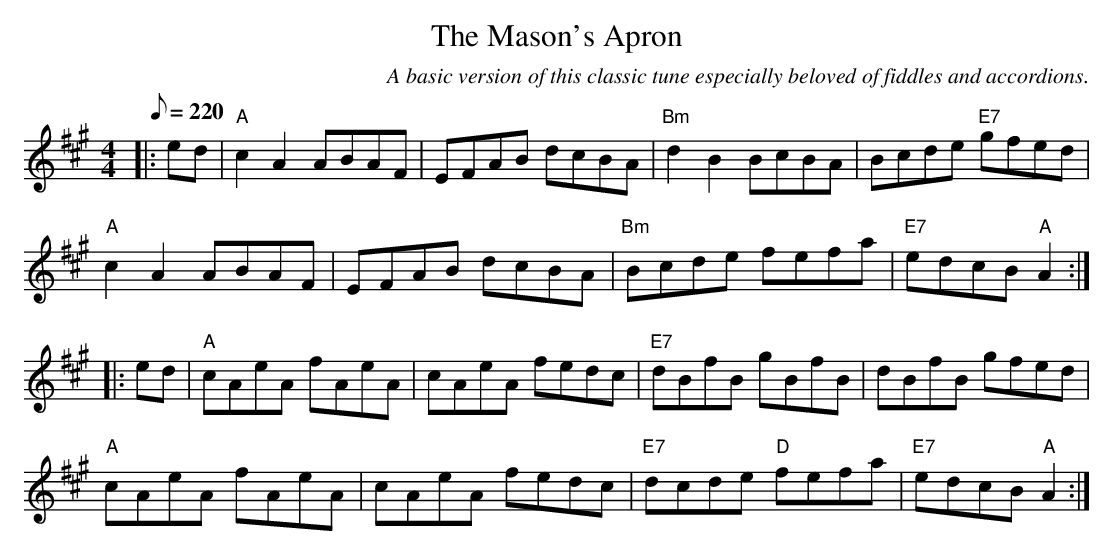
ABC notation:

X:1
T:Mason's Apron, The
C:A basic version of this classic tune especially beloved of fiddles and accordions.
M:4/4
L:1/8
Q:220
K:A
|:ed|"A"c2A2ABAF|EFAB dcBA|"Bm"d2B2 BcBA|Bcde "E7"gfed|
"A"c2A2ABAF|EFAB dcBA|"Bm"Bcde fefa|"E7"edcB "A"A2:|
|:ed|"A"cAeA fAeA|cAeA fedc|"E7"dBfB gBfB|dBfB gfed|
"A"cAeA fAeA|cAeA fedc|"E7"dcde "D"fefa|"E7"edcB "A"A2:|
